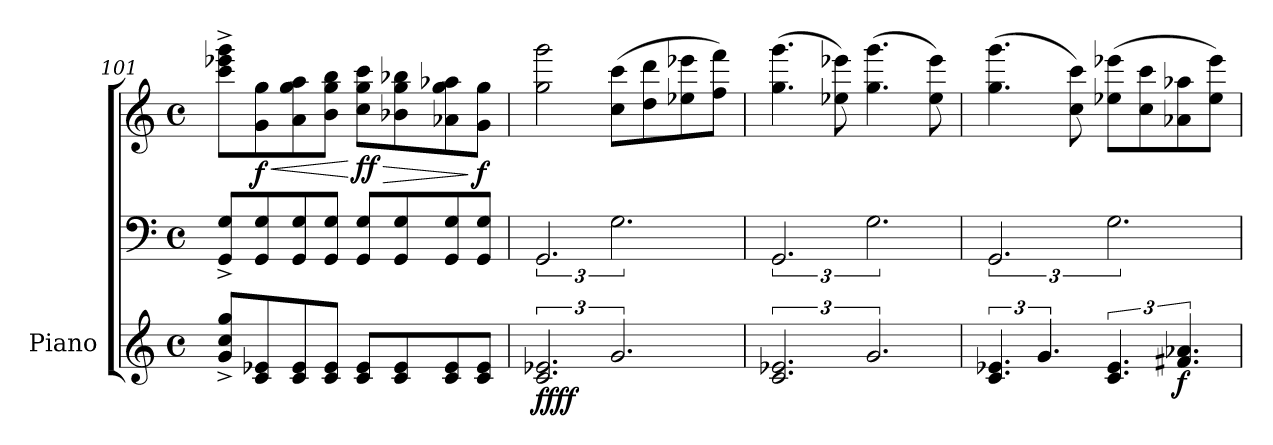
**kern	**kern	**kern	**dynam
*part1	*part1	*part1	*part1
*staff3	*staff2	*staff1	*staff1/2/3
*I"Piano	*	*	*
*I'Pno.	*	*	*
*clefG2	*clefF4	*clefG2	*
*k[]	*k[]	*k[]	*
*M4/4	*M4/4	*M4/4	*
*met(c)	*met(c)	*met(c)	*
*MM152	*MM152	*MM152	*
=101	=101	=101	=101
8g/^ 8cc/^ 8gg/^L	8GG/^ 8G/^L	8ccc\^ 8eee-X\^ 8ggg\^L	.
!	!	!	!LO:HP:b
!	!	!	!LO:DY:n=1:b
8c/ 8e-X/	8GG/ 8G/	8g\ 8gg\	< f
8c/ 8e-/	8GG/ 8G/	8a\ 8gg\ 8aa\	.
8c/ 8e-/J	8GG/ 8G/J	8b\ 8gg\ 8bb\J	.
!	!	!	!LO:HP:n=1:b
!	!	!	!LO:DY:n=2:b
8c/ 8e-/L	8GG/ 8G/L	8cc\ 8gg\ 8ccc\L	[ > ff
8c/ 8e-/	8GG/ 8G/	8b-X\ 8gg\ 8bb-X\	.
8c/ 8e-/	8GG/ 8G/	8a-X\ 8gg\ 8aa-X\	.
!	!	!	!LO:DY:n=3:b
8c/ 8e-/J	8GG/ 8G/J	8g\ 8gg\J	] f
=102	=102	=102	=102
!	!	!	!LO:DY:b=3
!	!	!	!LO:DY:n=1:b=2
!	!	!	!LO:DY:n=2:b
3.c 3.e-X	3.GG	2gg\ 2ggg\	f f ff
3.g	3.G	(>8cc\ 8ccc\L	.
.	.	8dd\ 8ddd\	.
.	.	8ee-X\ 8eee-X\	.
.	.	8ff\ 8fff\J)	.
=103	=103	=103	=103
3.c 3.e-X	3.GG	(>4.gg\ 4.ggg\	.
.	.	8ee-X\ 8eee-X\)	.
3.g	3.G	(>4.gg\ 4.ggg\	.
.	.	8ee-\ 8eee-\)	.
=104	=104	=104	=104
6.c/ 6.e-X/	3.GG	(>4.gg\ 4.ggg\	.
6.g/	.	.	.
.	.	8cc\ 8ccc\)	.
6.c/ 6.e-/	3.G	(>8ee-X\ 8eee-X\L	.
.	.	8cc\ 8ccc\	.
!	!	!	!LO:DY:b=3
6.f#X/ 6.a-X/	.	8a-X\ 8aa-X\	f
.	.	8ee-\ 8eee-\J)	.
=	=	=	=
*-	*-	*-	*-
